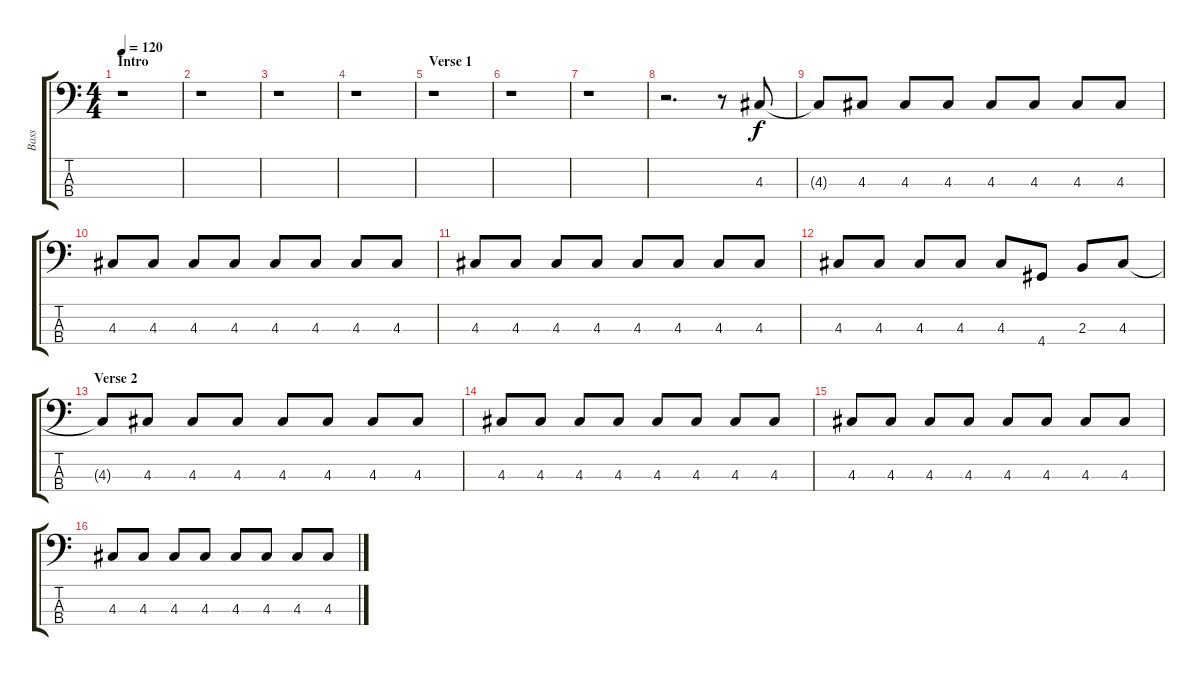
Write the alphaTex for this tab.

\track ("Bass" "Bass") {instrument electricbasspick}
\staff {score tabs}
\tuning (G2 D2 A1 E1) {hide}
\ts (4 4)
\section ("" "Intro")
\tempo 120
\clef f4
\ks c
r.1{dy f instrument electricbasspick} |
r.1 |
r.1 |
r.1 |
\section ("" "Verse 1")
r.1 |
r.1 |
r.1 |
r.2{d} r.8 4.3.8 |
4.3{t}.8 4.3.8 4.3.8 4.3.8 4.3.8 4.3.8 4.3.8 4.3.8 |
4.3.8 4.3.8 4.3.8 4.3.8 4.3.8 4.3.8 4.3.8 4.3.8 |
4.3.8 4.3.8 4.3.8 4.3.8 4.3.8 4.3.8 4.3.8 4.3.8 |
4.3.8 4.3.8 4.3.8 4.3.8 4.3.8 4.4.8 2.3.8 4.3.8 |
\section ("" "Verse 2")
4.3{t}.8 4.3.8 4.3.8 4.3.8 4.3.8 4.3.8 4.3.8 4.3.8 |
4.3.8 4.3.8 4.3.8 4.3.8 4.3.8 4.3.8 4.3.8 4.3.8 |
4.3.8 4.3.8 4.3.8 4.3.8 4.3.8 4.3.8 4.3.8 4.3.8 |
4.3.8 4.3.8 4.3.8 4.3.8 4.3.8 4.3.8 4.3.8 4.3.8
